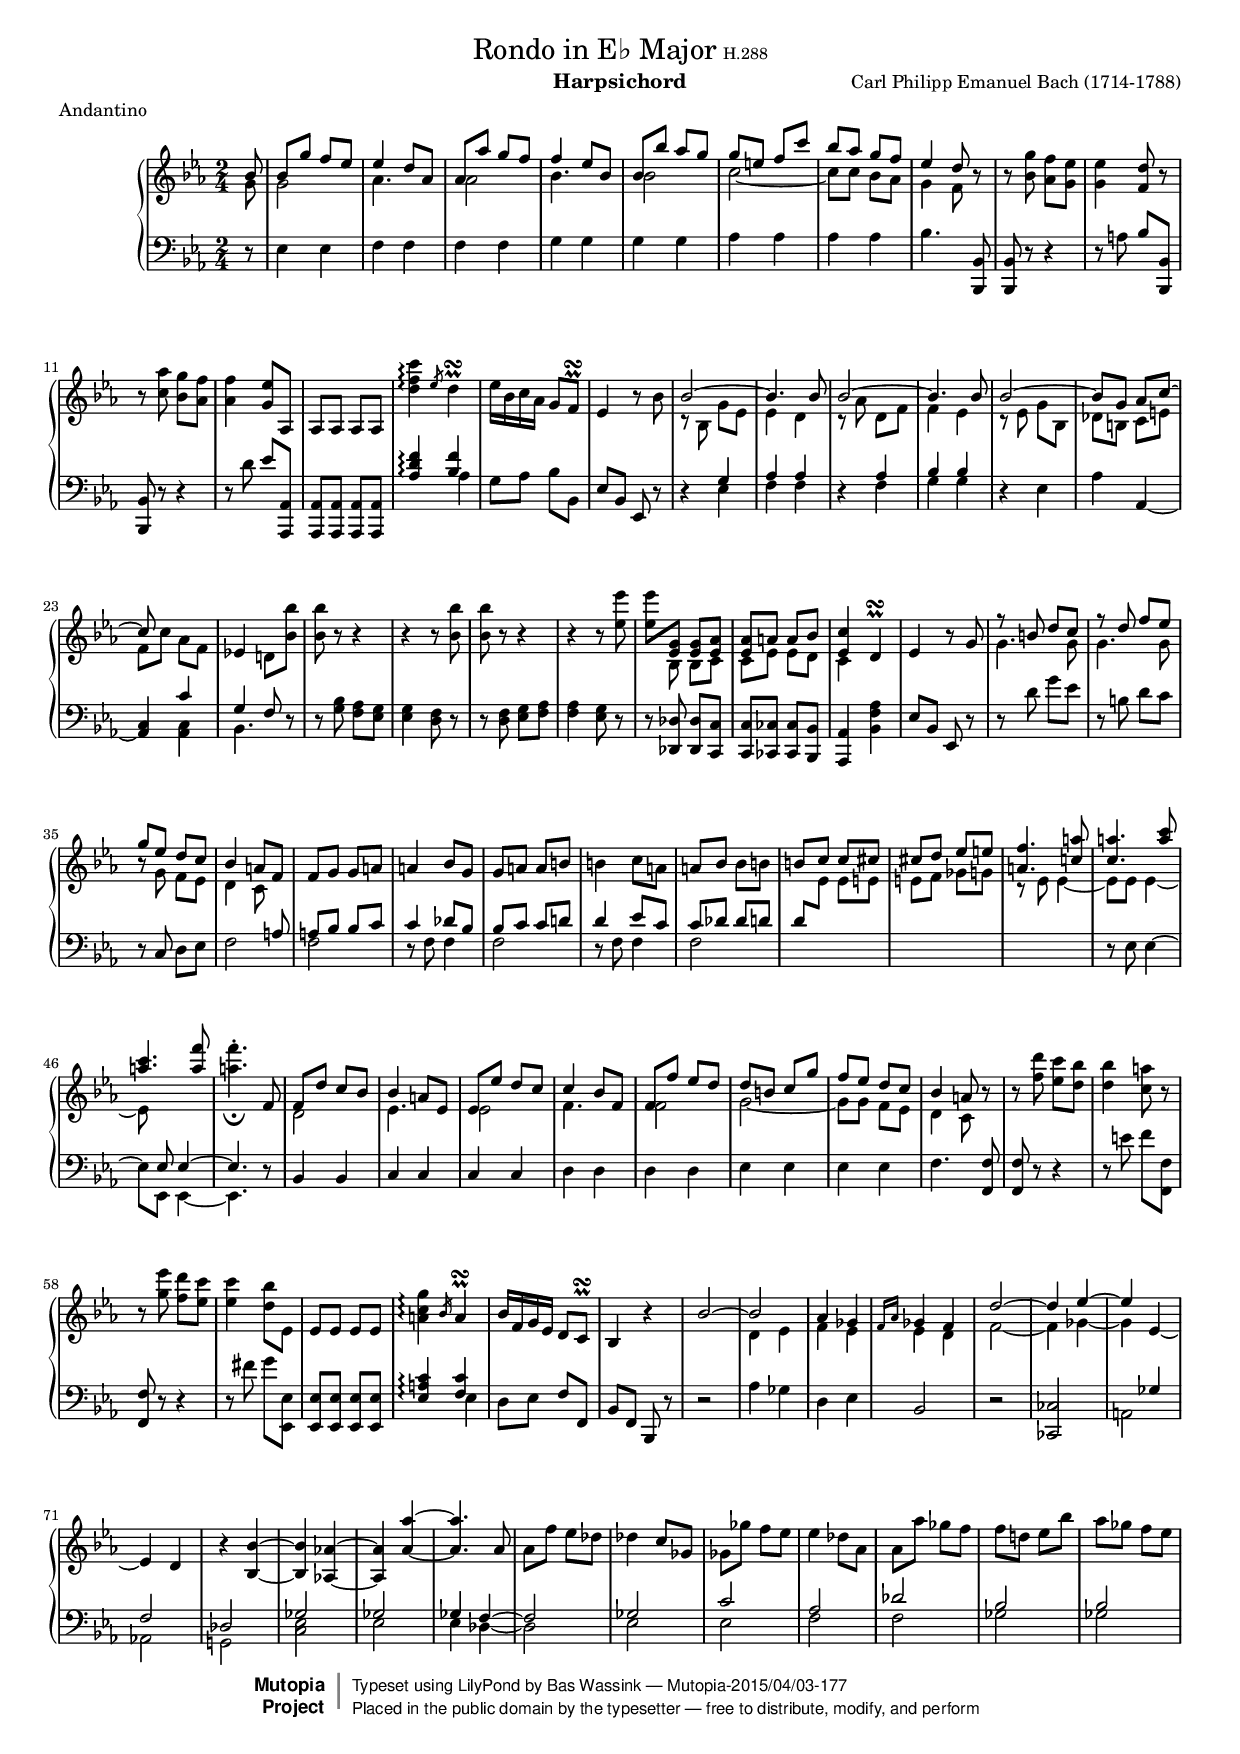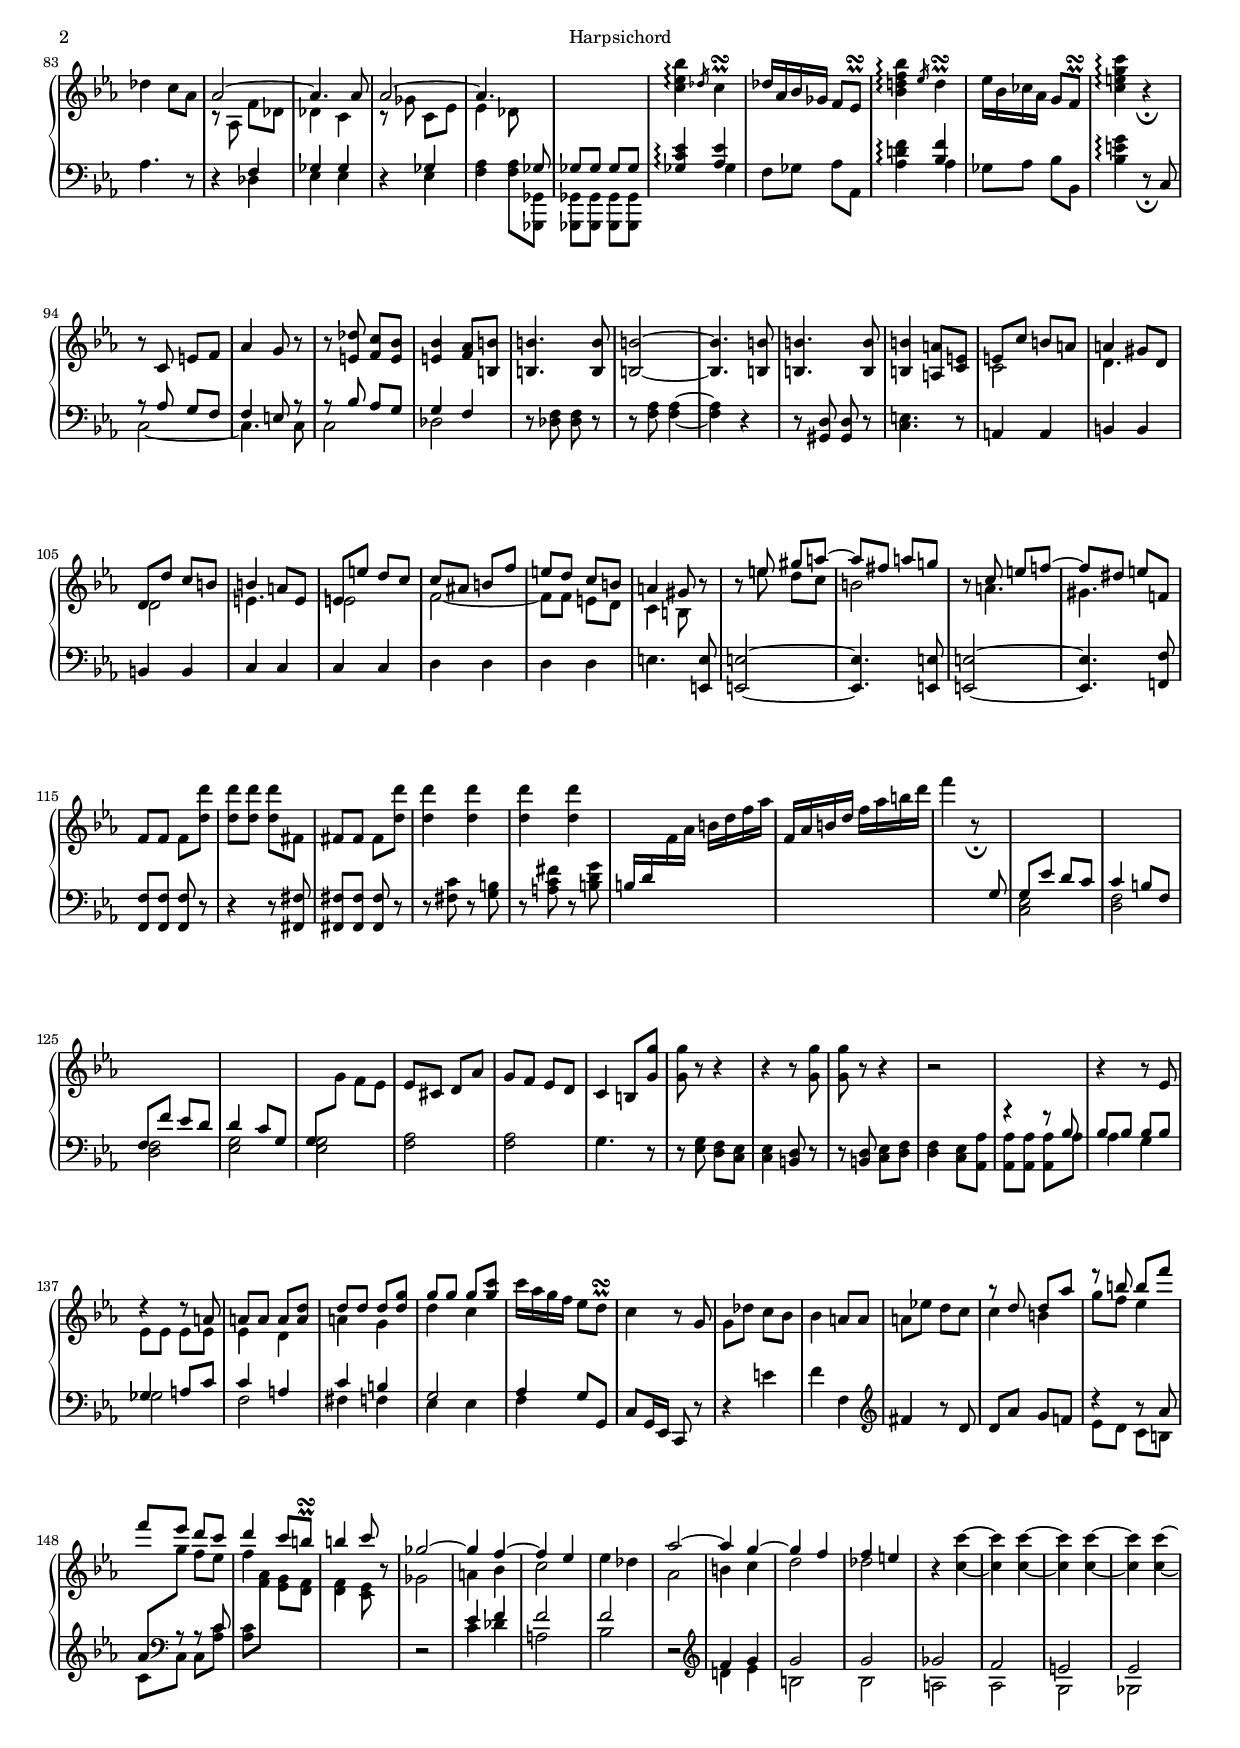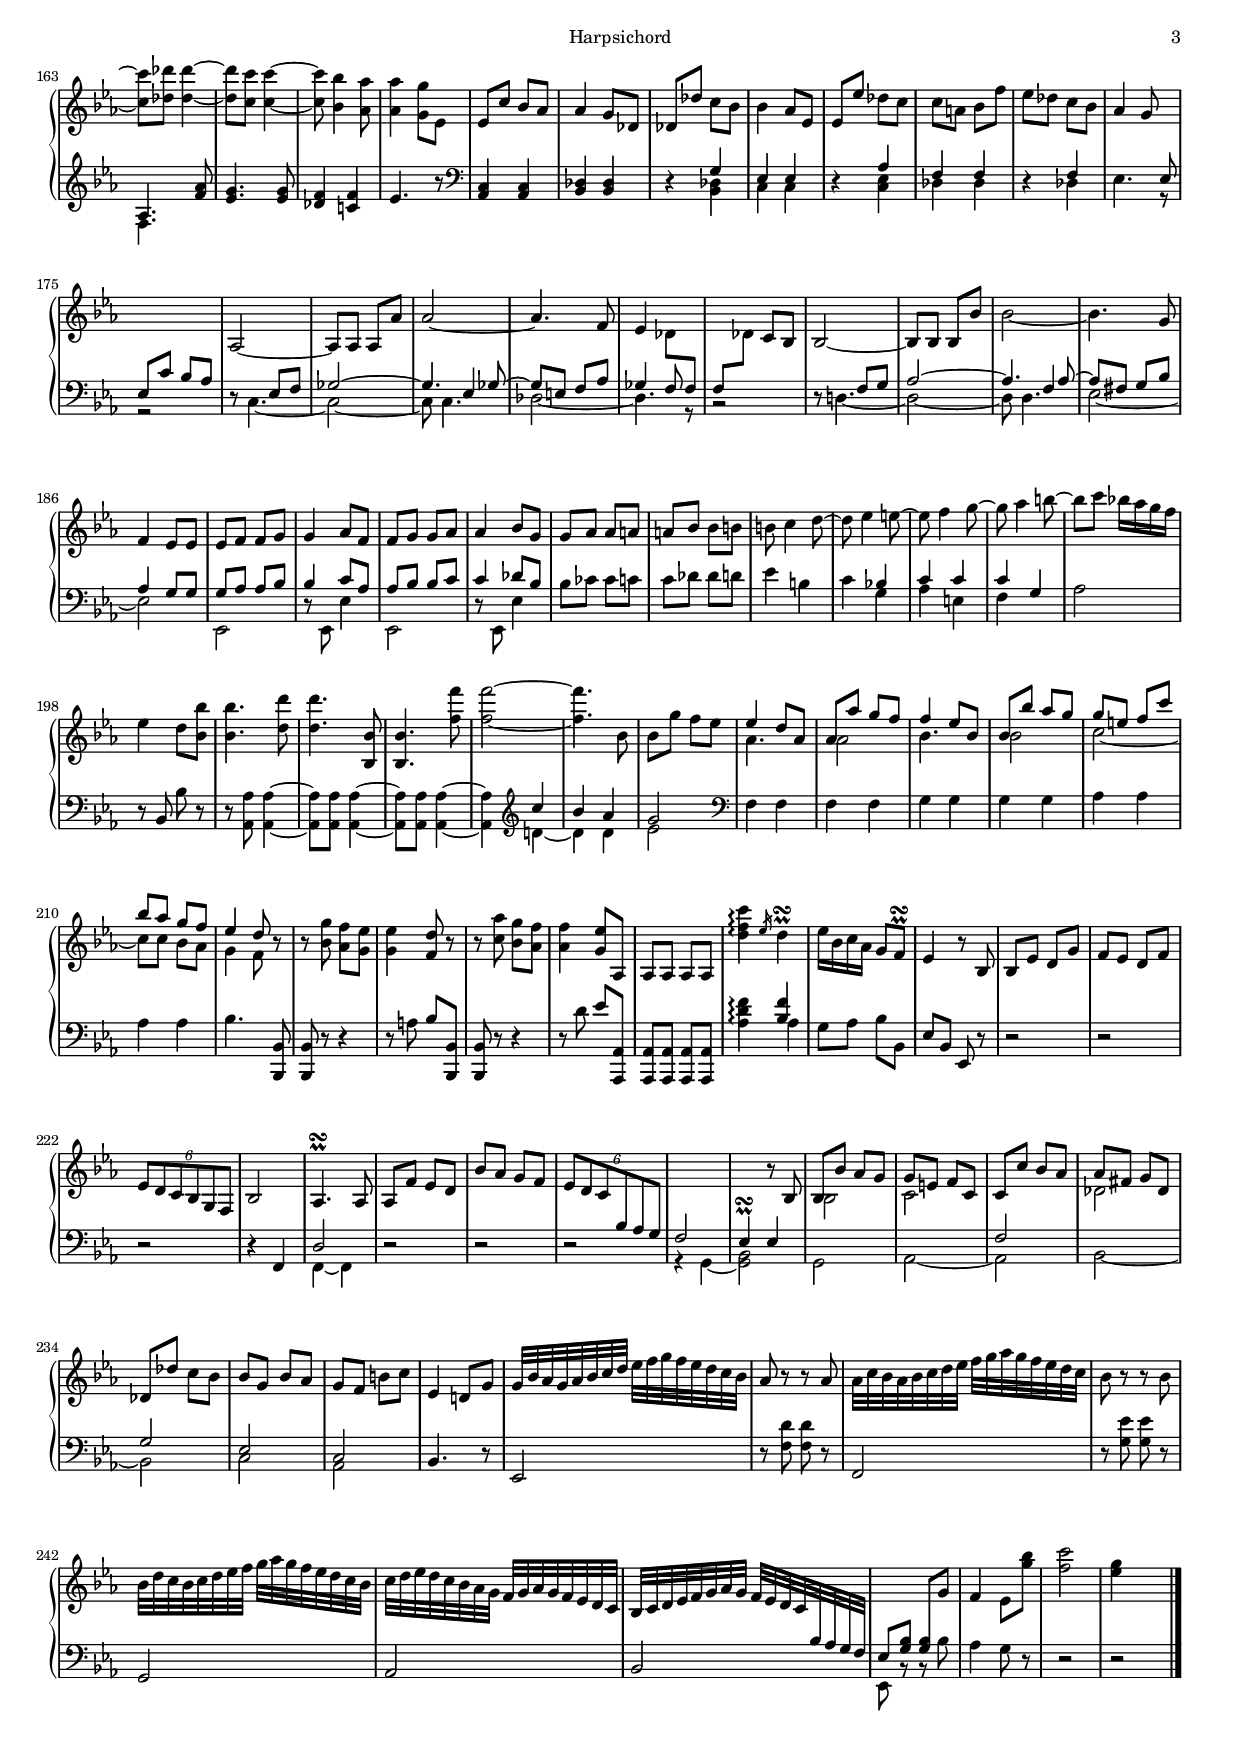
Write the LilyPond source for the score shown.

\version "2.18.2"

#(set-global-staff-size 15.8)
\header {
  title             = \markup { \normal-text { "Rondo in E♭ Major" \small { "H.288" } } }
  composer          = "Carl Philipp Emanuel Bach (1714-1788)"
  meter             = "Andantino"
  instrument        = "Harpsichord"
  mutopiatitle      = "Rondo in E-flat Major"
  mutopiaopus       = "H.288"
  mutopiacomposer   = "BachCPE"
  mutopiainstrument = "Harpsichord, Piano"
  date              = "18th Century"
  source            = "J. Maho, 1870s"
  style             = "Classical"
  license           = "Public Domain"
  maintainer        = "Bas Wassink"
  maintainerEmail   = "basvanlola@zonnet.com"

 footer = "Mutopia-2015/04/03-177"
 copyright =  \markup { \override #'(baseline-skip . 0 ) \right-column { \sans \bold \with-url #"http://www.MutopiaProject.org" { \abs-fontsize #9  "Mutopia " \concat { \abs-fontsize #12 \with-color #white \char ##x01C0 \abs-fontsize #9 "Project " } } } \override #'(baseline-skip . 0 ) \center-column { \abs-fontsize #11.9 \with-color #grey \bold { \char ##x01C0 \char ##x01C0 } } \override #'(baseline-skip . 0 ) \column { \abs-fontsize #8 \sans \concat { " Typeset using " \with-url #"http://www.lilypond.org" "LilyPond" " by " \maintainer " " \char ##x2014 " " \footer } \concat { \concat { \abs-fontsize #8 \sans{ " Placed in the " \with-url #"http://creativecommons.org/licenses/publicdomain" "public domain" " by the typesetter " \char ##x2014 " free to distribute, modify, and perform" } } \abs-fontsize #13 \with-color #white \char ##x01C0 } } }
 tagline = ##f
}

Global =  {\key es\major \time 2/4 \partial 8}
staffUp = \change Staff = "up"
staffDown = \change Staff = "down"


MDI =  \relative c'' {
  \stemUp bes8
  bes g' f es
  es4 d8 as
  as as' g f
  f4 es8 bes

  bes bes' as g
  g e f c'
  bes as g f
  es4 d8 r

  \stemNeutral r <bes g'> <as f'> <g es'>
  <g es'>4 <f d'>8 r
  r <c' as'> <bes g'> <as f'>
  <as f'>4 <g es'>8 as,

  as as as as
  <d' f c'>4\arpeggio \slashedGrace es8 d4^\prall\turn
  es16 bes c as g8 f^\prall\turn
  es4 r8 bes'

  \stemUp \tieUp bes2 ~
  bes4. bes8
  bes2 ~
  bes4. bes8

  bes2 ~
  bes8 g as c ~
  c s4.
  \stemNeutral es,!4 d!8 <bes' bes'>

  <bes bes'> r r4
  r r8 <bes bes'>
  <bes bes'> r r4
  r r8 <es es'>

  <es es'> \stemUp <es, g> <es g> <es as>
  <es as> a a bes
  <es, c'>4 \stemNeutral d^\prall\turn
  es r8 g

  \stemUp r8 b d c
  r d f es
  g es d c
  bes4 a8 f

  \stemNeutral f g g a
  a4 bes8 g
  g a a b
  b4 c8 a

  a bes bes b
  \stemUp b c c cis
  cis d es e
  <a, f'>4. <c! a'>8

  <c a'>4. <a' c>8
  <a c>4. <a f'>8
  \stemNeutral <a f'>4.-._\fermata f,8
  \stemUp f d' c bes

  bes4 a8 es
  es es' d c
  c4 bes8 f
  f f' es d

  d b c g'
  f es d c
  bes4 a8 r
  \stemNeutral r <f' d'> <es c'> <d bes'>

  <d bes'>4 <c a'>8 r
  r <g' es'> <f d'> <es c'>
  <es c'>4 <d bes'>8 es,
  es es es es

  <a c g'>4\arpeggio \slashedGrace bes16 a4^\prall\turn
  bes16 f g es d8 c^\prall\turn
  bes4 r
  \stemUp bes'2 ~

  bes
  as4 ges
  \slashedGrace {f16[ as]} ges4 f
  d'2 ~

  d4 es ~
  es \tieDown es, ~
  es d
  r \tieNeutral <bes bes'> ~

  <bes bes'> <as! as'!> ~
  <as as'> <as' as'> ~
  <as as'>4. as8
  \stemNeutral as f' es des

  des4 c8 ges
  ges ges' f es
  es4 des8 as
  as as' ges f

  f d! es bes'
  as ges f es
  des4 c8 as
  \stemUp \tieUp as2 ~

  as4. as8
  as2 ~
  as4. \staffDown ges,8
  ges8 ges ges ges

  \staffUp \stemNeutral <c' es bes'>4\arpeggio \slashedGrace des16 c4^\prall\turn
  des16 as bes ges f8 es^\prall\turn
  <bes' d! f bes>4\arpeggio \slashedGrace es16 d4^\prall\turn
  es16 bes ces as g8 f^\prall\turn

  <c' e g c>4\arpeggio r4_\fermata
  r8 c, e f
  as4 g8 r
  r <e des'> <f c'> <e bes'>

  <e bes'>4 <f as>8 <b, b'>
  <b b'>4. <b b'>8
  \tieNeutral <b b'>2 ~
  <b b'>4. <b b'>8

  <b b'>4. <b b'>8
  <b b'>4 <a! a'!>8 <c e>
  \stemUp e8 c' b a
  a4 gis8 d

  d d' c b
  b4 a8 e
  e e' d c
  c ais b f'

  e d c b
  a4 gis8 r
  r e' gis \tieUp a ~
  a fis a g!

  r8 c, e f! ~
  f dis e f,!
  \stemNeutral f f f <d' d'>
  <d d'> <d d'> <d d'> fis,

  fis fis fis <d' d'>
  <d d'>4 <d d'>
  <d d'> <d d'>
  s2

  s2
  s
  s
  s

  s
  s
  s
  es,8 cis d as'

  g f es d
  c4 b8 <g' g'>
  <g g'> r r4
  r r8 <g g'>

  <g g'> r r4
  r2
  s2
  r4 r8 es

  \stemUp r4 r8 a
  a a a <a d>
  d d d <d g>
  g g g <g c>

  \stemNeutral c16 as g f es8 d^\prall\turn
  c4 r8 g
  g des' c bes
  bes4 a8 a

  a es'! d c
  \stemUp r d d as'
  r b b f'
  f es d c

  d4 c8 b^\prall\turn
  b4 c8 s
  \tieUp ges2 ~
  ges4 f ~

  f es
  \stemNeutral es des
  \stemUp as'2 ~
  as4 g ~

  g f
  f e
  \stemNeutral r \tieNeutral <c c'> ~
  <c c'> <c c'> ~

  <c c'> <c c'> ~
  <c c'> <c c'> ~
  <c c'>8 <des des'> <des des'>4 ~
  <des des'>8 <c c'> <c c'>4 ~

  <c c'>8 <bes bes'>4 <as as'>8
  <as as'>4 <g g'>8 es
  es c' bes as
  as4 g8 des

  des des' c bes
  bes4 as8 es
  es es' des c
  c a bes f'

  es des c bes
  as4 g8 s
  s2
  \tieDown as,2 ~

  as8 as as as'
  as2 ~
  as4. f8
  es4 des8 \staffDown f,

  f \staffUp des' c bes
  bes2 ~
  bes8 bes bes bes'
  bes2 ~

  bes4. g8
  f4 es8 es
  es f f g
  g4 as8 f

  f g g as
  as4 bes8 g
  g as as a
  a bes bes b

  b c4 \tieUp d8 ~
  d es4 e8 ~
  e f4 g8 ~
  g as4 b8 ~

  b c bes16 as g f
  es4 d8 <bes bes'>
  <bes bes'>4. <d d'>8
  <d d'>4. <bes, bes'>8

  <bes bes'>4. <f'' f'>8
  \tieNeutral <f f'>2 ~
  <f f'>4. bes,8
  bes g' f es

  \stemUp es4 d8 as
  as as' g f
  f4 es8 bes
  bes bes' as g

  g e f c'
  bes as g f
  es4 d8 r
  \stemNeutral r <bes g'> <as f'> <g es'>

  <g es'>4 <f d'>8 r
  r <c' as'> <bes g'> <as f'>
  <as f'>4 <g es'>8 as,
  as as as as

  <d' f c'>4\arpeggio \slashedGrace es16 d4^\prall\turn
  es16 bes c as g8 f^\prall\turn
  es4 r8 bes
  bes es d g

  f es d f
  \tuplet 6/4 { es[ d c bes g f]}
  bes2
  as4.^\prall\turn as8

  as f' es d
  bes' as g f
  \stemUp \tuplet 6/4 { es[ d c \staffDown bes as g]}
  f2

  es4^\prall\turn \staffUp r8 bes'
  bes bes' as g
  g e f c
  c c' bes as

  as fis g des
  \stemNeutral des des' c bes
  bes g bes as
  g f b c

  es,4 d!8 g
  g32 bes as g as bes c d es f g f es d c bes
  as8 r r as
  as32 c bes as bes c d es f g as g f es d c

  bes8 r r bes
  bes32 d c bes c d es f g as g f es d c bes
  c d es d c bes as g f g as g f es d c
  \stemUp bes c d es f g as g f es d c \staffDown bes as g f

  es8 <g bes> <g bes> \staffUp g'
  \stemNeutral f4 es8 <g' bes>
  <f c'>2
  <es g>4 s4
  \bar "|."
  }
MDII =  \relative c'' {
  \stemDown g8
  g2
  as4. s8
  as2
  bes4. s8

  bes2
  \tieDown c2 ~
  c8 c bes as
  g4 f8 s

  s2
  s
  s
  s

  s
  s
  s
  s

  r8 bes, g' es
  es4 d
  r8 as' d, f
  f4 es

  r8 es g bes,
  des b c e
  f c' as f
  s2

  s
  s
  s
  s

  s8 bes, bes c
  c es es d
  c4 s
  s2

  g'4. g8
  g4. g8
  r g f es
  d4 c8 s

  s2
  s
  s
  s

  s
  s
  s
  r8 es es4 ~

  es8 es es4 ~
  es8 s4.
  s2
  d2

  es4. s8
  es2
  f4. s8
  f2

  g2 ~
  g8 g f es
  d4 c8 s
  s2

  s
  s
  s
  s

  s
  s
  s
  s

  d4 es
  f es
  es d
  f2 ~

  f4 ges ~
  ges s
  s2
  s

  s
  s
  s
  s

  s
  s
  s
  s

  s
  s
  s
  r8 as, f' des

  des4 c
  r8 ges' c, es
  es4 des8 s
  s2

  s
  s
  s
  s

  s
  s
  s
  s

  s
  s
  s
  s

  s
  s
  c2
  d4. s8

  d2
  e4. s8
  e2
  f ~

  f8 f e d
  c4 b8 s
  s e' d c
  b2

  s8 a4.
  gis4. s8
  s2
  s

  s
  s
  s
  s

  s
  s
  s
  s

  s
  s
  s
  s

  s
  s
  s
  s

  s
  s
  s
  s

  es8 es es es
  es4 d
  a' g
  d' c

  s2
  s
  s
  s

  s
  c4 b
  g'8 f es4
  \stemUp \staffDown as,8 \staffUp \stemDown g' f es

  f4 s
  s2
  ges,
  a4 bes

  c2
  s
  as
  b4 c

  d2
  des
  s
  s

  s
  s
  s
  s

  s
  s
  s
  s

  s
  s
  s
  s

  s
  s
  s
  s

  s
  \staffDown \stemUp s4 es,,
  s2
  s

  s
  s
  s
  s4 f

  \staffUp
  s2
  s
  s
  s

  s
  s
  s
  s

  s
  s
  s
  s

  s
  s
  s
  s

  s
  s
  s
  s

  \stemDown as'4. s8
  as2
  bes4. s8
  bes2

  c2 ~
  c8 c bes as
  g4 f8 s
  s2

  s
  s
  s
  s

  s
  s
  s
  s

  s
  s
  s
  s

  s
  s
  s
  s

  s
  bes,2
  c
  s

  des
  s
  s
  s

  s
  s
  s
  s

  s
  s
  s
  s

  s
  s
  s
  s
  }

MSI =  \relative c {
  r8
  \stemNeutral es4 es
  f f
  f f
  g g

  g g
  as as
  as as
  bes4. <bes,, bes'>8

  <bes bes'> r r4
  r8 a''8 bes <bes,, bes'>
  <bes bes'> r r4
  r8 d'' es <as,,, as'>

  <as as'> <as as'> <as as'> <as as'>
  \stemUp <as'' d f>4\arpeggio <bes f'>
  \stemNeutral g8 as bes bes,
  es bes es, r

  r4 \stemUp g'
  as as
  r as
  bes bes

  \stemNeutral r es,
  as \tieDown as, ~
  <as c> \stemUp c'
  g f8 r

  \stemNeutral r8 <g bes> <f as> <es g>
  <es g>4 <d f>8 r
  r <d f> <es g> <f as>
  <f as>4 <es g>8 r

  r <des, des'> <des des'> <c c'>
  <c c'> <ces ces'> <ces ces'> <bes bes'>
  <as as'>4 <bes' f' as>
  es8 bes es, r

  r d'' g es
  r b d c
  r c, d es
  \stemUp s4. a8

  a bes bes c
  c4 des8 bes
  bes c c d!
  d4 es8 c

  c des des d
  d \staffUp \stemDown es es e
  e f ges g
  \staffDown \stemUp s2

  s
  s8 es, \tieUp es4 ~
  es4. r8
  \stemNeutral bes4 bes

  c c
  c c
  d d
  d d

  es es
  es es
  f4. <f, f'>8
  <f f'> r r4

  r8 e'' f <f,, f'>
  <f f'> r r4
  r8 fis'' g <es,, es'>
  <es es'> <es es'> <es es'> <es es'>

  \stemUp <es' a c>4\arpeggio <f c'>
  \stemNeutral d8 es f f,
  bes f bes, r
  r2

  as''4 ges
  d es
  bes2
  r

  <ces, ces'>
  \stemUp s4 ges''
  f2
  des

  ges
  ges
  ges4 \tieUp f ~
  f2

  ges
  c
  as
  des

  bes
  bes
  \stemNeutral as4. r8
  r4 \stemUp f

  ges ges
  r4 ges
  \stemDown <f as> <f as>8 <ges,, ges'>
  <ges ges'> <ges ges'> <ges ges'> <ges ges'>

  \stemUp <ges'' c es>4\arpeggio <as es'>
  \stemNeutral f8 ges as as,
  <as' d! f>4\arpeggio \stemUp <bes f'>
  \stemNeutral ges8 as bes bes,

  <bes' e g>4\arpeggio r8_\fermata c,
  \stemUp r8 as' g f
  f4 e8 r
  r bes' as g

  g4 f
  r8 \stemNeutral <des f> <des f> r
  r <f as> \tieNeutral <f as>4 ~
  <f as> r

  r8 <gis, d'> <gis d'> r
  <c e>4. r8
  a4 a
  b b

  b b
  c c
  c c
  d d

  d d
  e4. <e, e'>8
  <e e'>2 ~
  <e e'>4. <e e'>8

  <e e'>2 ~
  <e e'>4. <f! f'>8
  <f f'> <f f'> <f f'> r
  r4 r8 <fis fis'>

  <fis fis'> <fis fis'> <fis fis'> r
  r <fis' c'> r <g b>
  r <a c fis> r <b d g>
  \stemNeutral b16 d \staffUp f as b d f as

  f, as b d f as b d
  f4 r8_\fermata \staffDown \stemUp g,,,
  g es' d c
  c4 b8 f

  f f' es d
  d4 c8 g
  g \staffUp \stemDown g' f es
  \staffDown \stemNeutral <f, as>2

  <f as>
  g4. r8
  r <es g> <d f> <c es>
  <c es>4 <b d>8 r

  r <b d> <c es> <d f>
  <d f>4 <c es>8 <as as'>
  \stemUp r4 r8 bes'
  bes bes bes bes

  ges4 a8 c
  c4 a
  c b
  g2

  as4 g8 g,
  \stemNeutral c g16 es c8 r
  r4 e''
  f f,

  \clef treble fis'4 r8 d
  d as' g f!
  \stemUp r4 r8 as
  s8 \clef bass r r c,

  s2
  s
  r
  es4 f

  f2
  f
  r
  \clef treble f4 g

  g2
  g
  ges
  f

  e
  es
  as,4. \stemNeutral <f' as>8
  <es g>4. <es g>8

  <des f>4 <c! f>
  es4. r8
  \clef bass <as,, c>4 <as c>
  <bes des> <bes des>

  r4 \stemUp g'
  es es
  r as
  f f

  r f
  \stemNeutral es4. \stemUp es8
  es c' bes as
  s4 es8 f

  \tieUp ges2 ~
  ges4. ges8 ~
  ges e f as
  ges4 f8 s

  s2
  s4 f8 g
  as2 ~
  as4. as8 ~

  as fis g bes
  as4 g8 g
  g as as bes
  bes4 c8 as

  as bes bes c
  c4 des8 bes
  \stemNeutral bes ces ces c
  c des des d

  es4 b
  c \stemUp bes!
  c c
  c g

  \stemNeutral as2
  r8 bes, bes' r
  r <as, as'> \tieNeutral <as as'>4 ~
  <as as'>8 <as as'> <as as'>4 ~

  <as as'>8 <as as'> <as as'>4 ~
  <as as'> \clef treble \stemUp c''
  bes as
  g2

  \clef bass \stemNeutral f,4 f
  f f
  g g
  g g

  as as
  as as
  bes4. <bes,, bes'>8
  <bes bes'> r r4

  r8 a'' bes <bes,, bes'>
  <bes bes'> r r4
  r8 d'' es <as,,, as'>
  <as as'> <as as'> <as as'> <as as'>

  <as'' d f>4\arpeggio \stemUp <bes f'>
  \stemNeutral g8 as bes bes,
  es bes es, r
  r2

  r
  r
  r4 f
  \stemUp d'2

  r
  r
  r
  s

  s4 es
  s2
  s
  f

  s
  g
  es
  c

  \stemNeutral bes4. r8
  es,2
  r8 <f' d'> <f d'> r
  f,2

  r8 <g' es'> <g es'> r
  g,2
  as
  bes

  \stemDown es,8 r r bes''
  as4 g8 r
  r2
  r
  }
MSII =  \relative c' {
  s8
  s2
  s
  s
  s

  s
  s
  s
  s

  s
  s
  s
  s

  s
  s4 \stemDown as
  s2
  s

  s4 es
  f f
  s f
  g g

  s2
  s
  s4 <as, c>
  bes4. s8

  s2
  s
  s
  s

  s
  s
  s
  s

  s
  s
  s
  f'2

  f
  r8 f f4
  f2
  r8 f f4

  f2
  s
  s
  s

  r8 es8 \tieUp es4 ~
  es8 es, \tieDown es4 ~
  es4. s8
  s2

  s
  s
  s
  s

  s
  s
  s
  s

  s
  s
  s
  s

  s4 es'
  s2
  s
  s

  s
  s
  s
  s

  s
  a,2
  as!
  g!

  <c es>
  es
  es4 \tieDown des ~
  des2

  es
  es
  f
  f

  ges
  ges
  s
  s4 des

  es es
  s es
  s2
  s

  s4 ges
  s2
  s4 as
  s2

  s
  c,2 ~
  c4. c8
  c2

  des
  s
  s
  s

  s
  s
  s
  s

  s
  s
  s
  s

  s
  s
  s
  s

  s
  s
  s
  s

  s
  s
  s
  s

  s
  s
  <c es>
  <d f>

  <d f>
  <es g>
  <es g>
  s

  s
  s
  s
  s

  s
  s
  <as, as'>8 <as as'> <as as'> as'
  as4 g

  ges2
  f
  fis4 f
  es es

  f s
  s2
  s
  s

  s
  s
  es'8 d c b
  c c, c <as' c>

  <as c> \staffUp <f' as> <es g> <d f>
  <d f>4 <c es>8 r
  \staffDown s2
  c4 des

  a2
  bes
  s
  d!4 es

  b2
  bes
  a
  as

  g
  ges
  f4. s8
  s2

  s
  s
  s
  s

  s4 <bes, des>
  c c
  s <c es>
  des des

  s des
  s4. r8
  r2
  r8 c4. ~

  c2 ~
  c8 c4.
  des2 ~
  des4. r8

  r2
  r8 d!4. ~
  d2 ~
  d8 d4.

  es2 ~
  es
  es,
  r8 es es'4

  es,2
  r8 es es'4
  s2
  s

  s
  s4 g
  as e
  f s

  s2
  s
  s
  s

  s
  s4 d'! ~
  d d
  es2

  s
  s
  s
  s

  s
  s
  s
  s

  s
  s
  s
  s

  s4 as,
  s2
  s
  s

  s
  s
  s
  f,4 ~ f

  s2
  s
  s
  r4 g ~

  <g bes>2
  g
  as ~
  as

  bes ~
  bes
  c
  as

  s
  s
  s
  s

  s
  s
  s
  s

  s
  s
  s
  s
  }

\score { {
  \context PianoStaff <<
    \set PianoStaff.midiInstrument = "harpsichord"
    \context Staff = "up" <<
      \Global \clef treble
      \context Voice=One \MDI
      \context Voice=Two \MDII
    >>
    \context Staff = "down" <<
      \Global \clef bass
      \context Voice=One \MSI
      \context Voice=Two \MSII
    >>
  >>
}

  \midi {
    \tempo 4 = 66
    }

\layout {}
}
